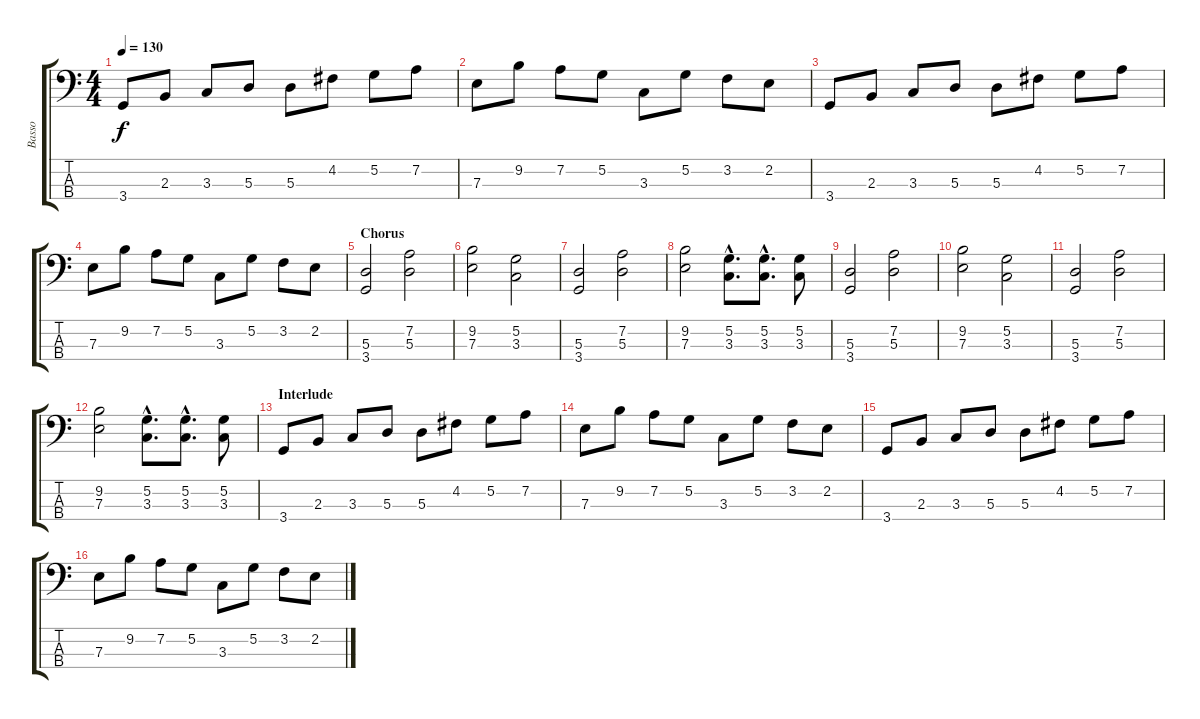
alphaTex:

\track ("Basso" "Basso") {instrument electricbassfinger}
\staff {score tabs}
\tuning (G2 D2 A1 E1) {hide}
\ts (4 4)
\tempo 130
\clef f4
\ks c
3.4.8{dy f} 2.3.8 3.3.8 5.3.8 5.3.8 4.2.8 5.2.8 7.2.8 |
7.3.8 9.2.8 7.2.8 5.2.8 3.3.8 5.2.8 3.2.8 2.2.8 |
3.4.8 2.3.8 3.3.8 5.3.8 5.3.8 4.2.8 5.2.8 7.2.8 |
7.3.8 9.2.8 7.2.8 5.2.8 3.3.8 5.2.8 3.2.8 2.2.8 |
\section ("" "Chorus")
(5.3 3.4).2 (7.2 5.3).2 |
(9.2 7.3).2 (5.2 3.3).2 |
(5.3 3.4).2 (7.2 5.3).2 |
(9.2 7.3).2 (5.2{hac} 3.3{hac}).8{d} (5.2{hac} 3.3{hac}).8{d} (5.2 3.3).8 |
(5.3 3.4).2 (7.2 5.3).2 |
(9.2 7.3).2 (5.2 3.3).2 |
(5.3 3.4).2 (7.2 5.3).2 |
(9.2 7.3).2 (5.2{hac} 3.3{hac}).8{d} (5.2{hac} 3.3{hac}).8{d} (5.2 3.3).8 |
\section ("" "Interlude")
3.4.8 2.3.8 3.3.8 5.3.8 5.3.8 4.2.8 5.2.8 7.2.8 |
7.3.8 9.2.8 7.2.8 5.2.8 3.3.8 5.2.8 3.2.8 2.2.8 |
3.4.8 2.3.8 3.3.8 5.3.8 5.3.8 4.2.8 5.2.8 7.2.8 |
7.3.8 9.2.8 7.2.8 5.2.8 3.3.8 5.2.8 3.2.8 2.2.8
